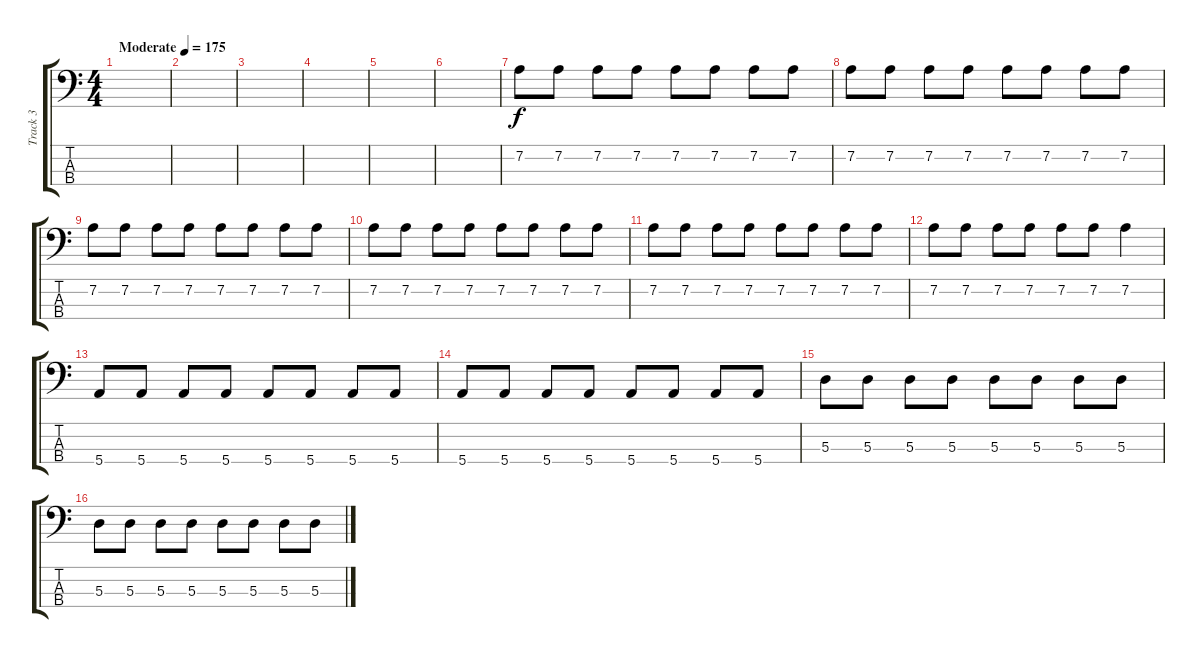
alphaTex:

\track ("Track 3" "Track 3") {instrument electricbasspick}
\staff {score tabs}
\tuning (G2 D2 A1 E1) {hide}
\ts (4 4)
\tempo (175 "Moderate")
\clef f4
\ks c
|
|
|
|
|
|
7.2.8 7.2.8 7.2.8 7.2.8 7.2.8 7.2.8 7.2.8 7.2.8 |
7.2.8 7.2.8 7.2.8 7.2.8 7.2.8 7.2.8 7.2.8 7.2.8 |
7.2.8 7.2.8 7.2.8 7.2.8 7.2.8 7.2.8 7.2.8 7.2.8 |
7.2.8 7.2.8 7.2.8 7.2.8 7.2.8 7.2.8 7.2.8 7.2.8 |
7.2.8 7.2.8 7.2.8 7.2.8 7.2.8 7.2.8 7.2.8 7.2.8 |
7.2.8 7.2.8 7.2.8 7.2.8 7.2.8 7.2.8 7.2.4 |
5.4.8 5.4.8 5.4.8 5.4.8 5.4.8 5.4.8 5.4.8 5.4.8 |
5.4.8 5.4.8 5.4.8 5.4.8 5.4.8 5.4.8 5.4.8 5.4.8 |
5.3.8 5.3.8 5.3.8 5.3.8 5.3.8 5.3.8 5.3.8 5.3.8 |
5.3.8 5.3.8 5.3.8 5.3.8 5.3.8 5.3.8 5.3.8 5.3.8
